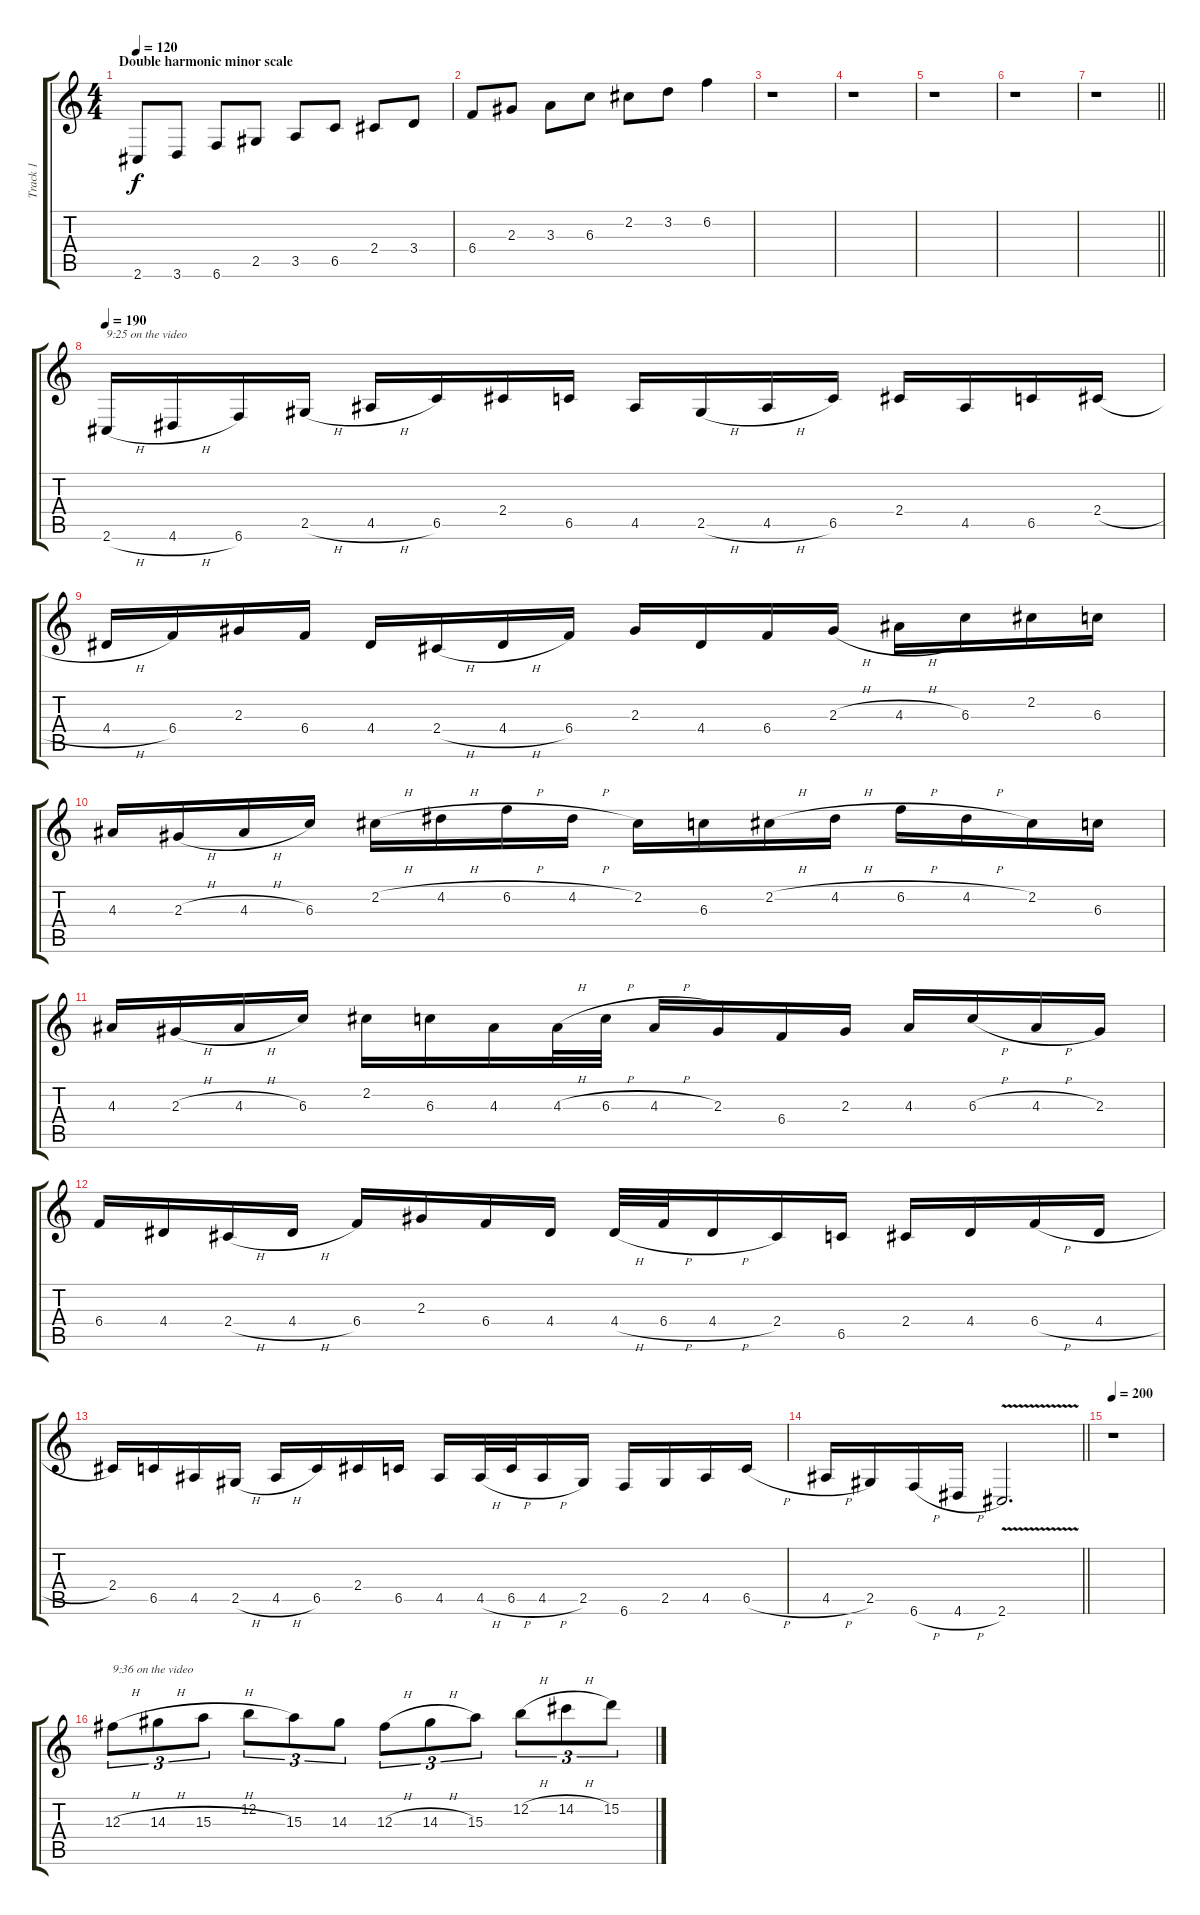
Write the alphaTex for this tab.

\track ("Track 1" "Track 1") {instrument distortionguitar}
\staff {score tabs}
\tuning (Eb4 B3 Gb3 B2 Gb2 B1) {hide}
\ts (4 4)
\section ("" "Double harmonic minor scale")
\tempo 120
\clef g2
\ks c
2.6.8{dy f} 3.6.8 6.6.8 2.5.8 3.5.8 6.5.8 2.4.8 3.4.8 |
6.4.8 2.3.8 3.3.8 6.3.8 2.2.8 3.2.8 6.2.4 |
r.1 |
r.1 |
r.1 |
r.1 |
\barLineRight lightlight
r.1 |
\tempo 190
2.6{h}.16{txt "9:25 on the video"} 4.6{h}.16 6.6.16 2.5{h}.16 4.5{h}.16 6.5.16 2.4.16 6.5.16 4.5.16 2.5{h}.16 4.5{h}.16 6.5.16 2.4.16 4.5.16 6.5.16 2.4{h}.16 |
4.4{h}.16 6.4.16 2.3.16 6.4.16 4.4.16 2.4{h}.16 4.4{h}.16 6.4.16 2.3.16 4.4.16 6.4.16 2.3{h}.16 4.3{h}.16 6.3.16 2.2.16 6.3.16 |
4.3.16 2.3{h}.16 4.3{h}.16 6.3.16 2.2{h}.16 4.2{h}.16 6.2{h}.16 4.2{h}.16 2.2.16 6.3.16 2.2{h}.16 4.2{h}.16 6.2{h}.16 4.2{h}.16 2.2.16 6.3.16 |
4.3.16 2.3{h}.16 4.3{h}.16 6.3.16 2.2.16 6.3.16 4.3.16 4.3{h}.32 6.3{h}.32 4.3{h}.16 2.3.16 6.4.16 2.3.16 4.3.16 6.3{h}.16 4.3{h}.16 2.3.16 |
6.4.16 4.4.16 2.4{h}.16 4.4{h}.16 6.4.16 2.3.16 6.4.16 4.4.16 4.4{h}.32 6.4{h}.32 4.4{h}.16 2.4.16 6.5.16 2.4.16 4.4.16 6.4{h}.16 4.4{h}.16 |
2.4.16 6.5.16 4.5.16 2.5{h}.16 4.5{h}.16 6.5.16 2.4.16 6.5.16 4.5.16 4.5{h}.32 6.5{h}.32 4.5{h}.16 2.5.16 6.6.16 2.5.16 4.5.16 6.5{h}.16 |
\barLineRight lightlight
4.5{h}.16 2.5.16 6.6{h}.16 4.6{h}.16 2.6{v}.2{d} |
\tempo 200
r.1 |
12.3{h}.8{tu (3 2) txt "9:36 on the video"} 14.3{h}.8{tu (3 2)} 15.3{h}.8{tu (3 2)} 12.2.8{tu (3 2)} 15.3.8{tu (3 2)} 14.3.8{tu (3 2)} 12.3{h}.8{tu (3 2)} 14.3{h}.8{tu (3 2)} 15.3.8{tu (3 2)} 12.2{h}.8{tu (3 2)} 14.2{h}.8{tu (3 2)} 15.2{h}.8{tu (3 2)}
